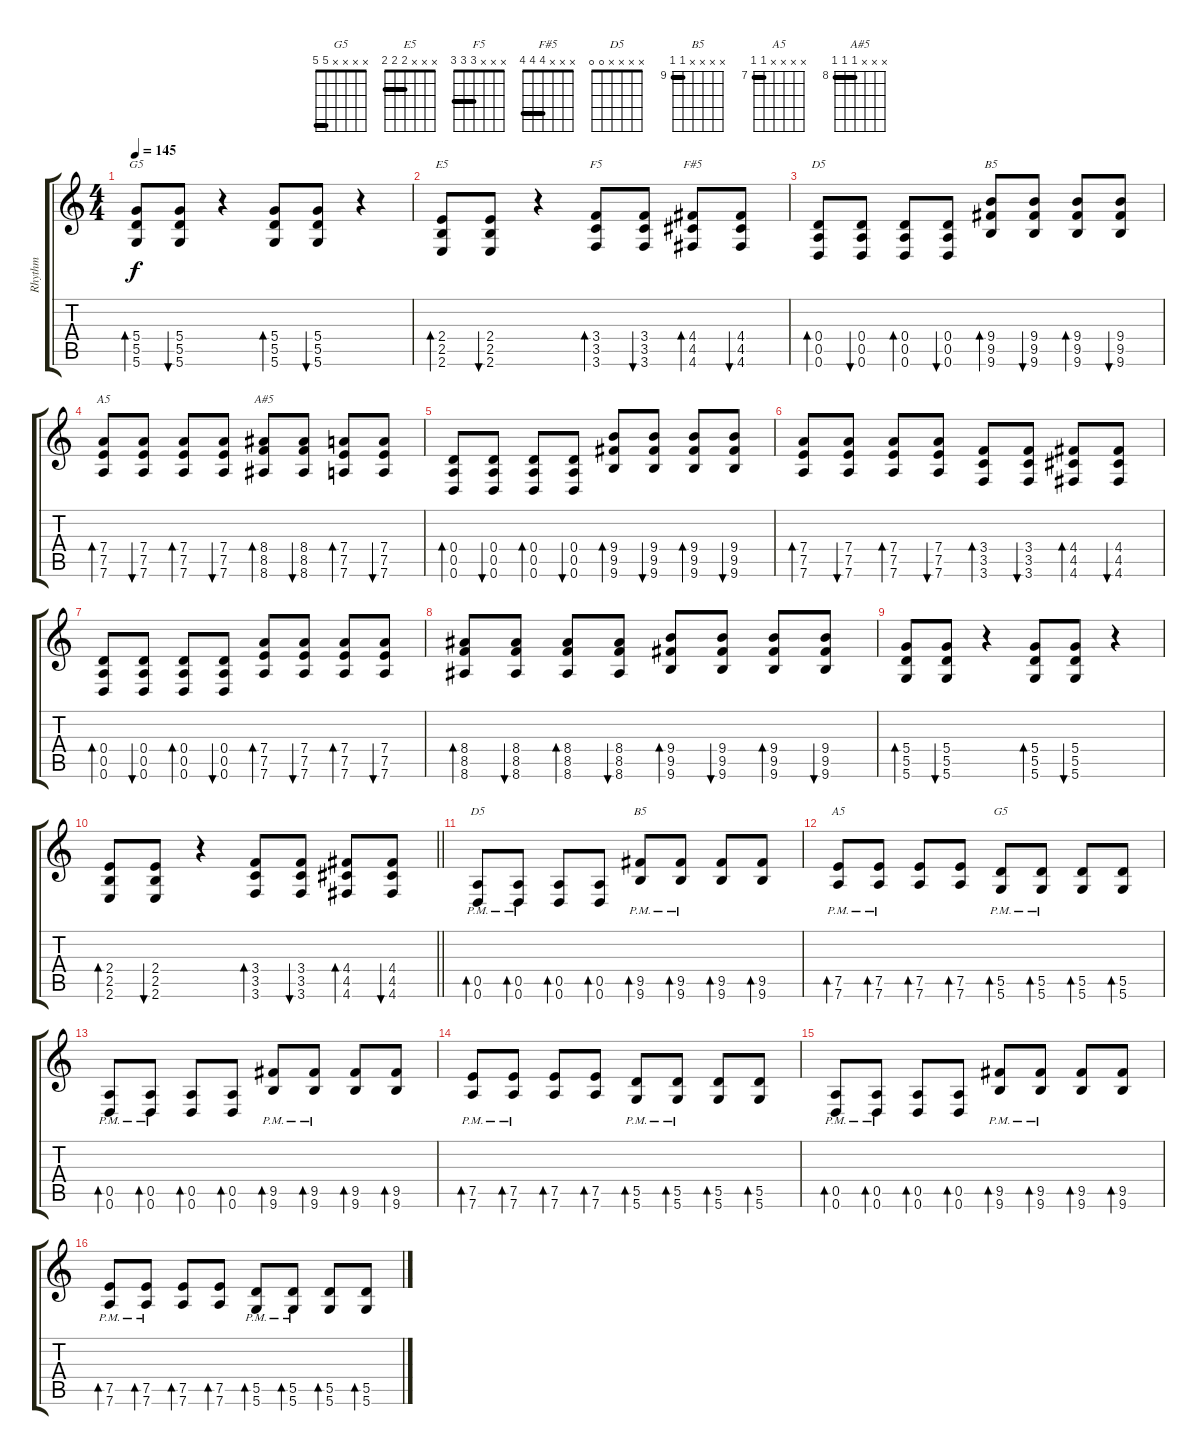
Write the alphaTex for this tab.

\track ("Rhythm " "Rhythm ") {instrument distortionguitar}
\staff {score tabs}
\tuning (E4 B3 G3 D3 A2 D2) {hide}
\chord ("G5" x x x 5 5 5) {barre 5}
\chord ("E5" x x x 2 2 2) {barre 2}
\chord ("F5" x x x 3 3 3) {barre 3}
\chord ("F#5" x x x 4 4 4) {barre 4}
\chord ("D5" x x x 0 0 0)
\chord ("B5" x x x 9 9 9) {firstfret 9 barre 9}
\chord ("A5" x x x 7 7 7) {firstfret 7 barre 7}
\chord ("A#5" x x x 8 8 8) {firstfret 8 barre 8}
\chord ("D5" x x x x 0 0)
\chord ("B5" x x x x 9 9) {firstfret 9 barre 9}
\chord ("A5" x x x x 7 7) {firstfret 7 barre 7}
\chord ("G5" x x x x 5 5) {barre 5}
\ts (4 4)
\tempo 145
\clef g2
\ks c
(5.4 5.5 5.6).8{bd 30 ch "G5" dy f instrument distortionguitar} (5.4 5.5 5.6).8{bu 30} r.4 (5.4 5.5 5.6).8{bd 30} (5.4 5.5 5.6).8{bu 30} r.4 |
(2.4 2.5 2.6).8{bd 30 ch "E5"} (2.4 2.5 2.6).8{bu 30} r.4 (3.4 3.5 3.6).8{bd 30 ch "F5"} (3.4 3.5 3.6).8{bu 30} (4.4 4.5 4.6).8{bd 30 ch "F#5"} (4.4 4.5 4.6).8{bu 30} |
(0.4 0.5 0.6).8{bd 30 ch "D5"} (0.4 0.5 0.6).8{bu 30} (0.4 0.5 0.6).8{bd 30} (0.4 0.5 0.6).8{bu 30} (9.4 9.5 9.6).8{bd 30 ch "B5"} (9.4 9.5 9.6).8{bu 30} (9.4 9.5 9.6).8{bd 30} (9.4 9.5 9.6).8{bu 30} |
(7.4 7.5 7.6).8{bd 30 ch "A5"} (7.4 7.5 7.6).8{bu 30} (7.4 7.5 7.6).8{bd 30} (7.4 7.5 7.6).8{bu 30} (8.4 8.5 8.6).8{bd 30 ch "A#5"} (8.4 8.5 8.6).8{bu 30} (7.4 7.5 7.6).8{bd 30} (7.4 7.5 7.6).8{bu 30} |
(0.4 0.5 0.6).8{bd 30} (0.4 0.5 0.6).8{bu 30} (0.4 0.5 0.6).8{bd 30} (0.4 0.5 0.6).8{bu 30} (9.4 9.5 9.6).8{bd 30} (9.4 9.5 9.6).8{bu 30} (9.4 9.5 9.6).8{bd 30} (9.4 9.5 9.6).8{bu 30} |
(7.4 7.5 7.6).8{bd 30} (7.4 7.5 7.6).8{bu 30} (7.4 7.5 7.6).8{bd 30} (7.4 7.5 7.6).8{bu 30} (3.4 3.5 3.6).8{bd 30} (3.4 3.5 3.6).8{bu 30} (4.4 4.5 4.6).8{bd 30} (4.4 4.5 4.6).8{bu 30} |
(0.4 0.5 0.6).8{bd 30} (0.4 0.5 0.6).8{bu 30} (0.4 0.5 0.6).8{bd 30} (0.4 0.5 0.6).8{bu 30} (7.4 7.5 7.6).8{bd 30} (7.4 7.5 7.6).8{bu 30} (7.4 7.5 7.6).8{bd 30} (7.4 7.5 7.6).8{bu 30} |
(8.4 8.5 8.6).8{bd 30} (8.4 8.5 8.6).8{bu 30} (8.4 8.5 8.6).8{bd 30} (8.4 8.5 8.6).8{bu 30} (9.4 9.5 9.6).8{bd 30} (9.4 9.5 9.6).8{bu 30} (9.4 9.5 9.6).8{bd 30} (9.4 9.5 9.6).8{bu 30} |
(5.4 5.5 5.6).8{bd 30} (5.4 5.5 5.6).8{bu 30} r.4 (5.4 5.5 5.6).8{bd 30} (5.4 5.5 5.6).8{bu 30} r.4 |
\barLineRight lightlight
(2.4 2.5 2.6).8{bd 30} (2.4 2.5 2.6).8{bu 30} r.4 (3.4 3.5 3.6).8{bd 30} (3.4 3.5 3.6).8{bu 30} (4.4 4.5 4.6).8{bd 30} (4.4 4.5 4.6).8{bu 30} |
(0.5{pm} 0.6{pm}).8{bd 30 ch "D5"} (0.5{pm} 0.6{pm}).8{bd 30} (0.5 0.6).8{bd 30} (0.5 0.6).8{bd 30} (9.5{pm} 9.6{pm}).8{bd 30 ch "B5"} (9.5{pm} 9.6{pm}).8{bd 30} (9.5 9.6).8{bd 30} (9.5 9.6).8{bd 30} |
(7.5{pm} 7.6{pm}).8{bd 30 ch "A5"} (7.5{pm} 7.6{pm}).8{bd 30} (7.5 7.6).8{bd 30} (7.5 7.6).8{bd 30} (5.5{pm} 5.6{pm}).8{bd 30 ch "G5"} (5.5{pm} 5.6{pm}).8{bd 30} (5.5 5.6).8{bd 30} (5.5 5.6).8{bd 30} |
(0.5{pm} 0.6{pm}).8{bd 30} (0.5{pm} 0.6{pm}).8{bd 30} (0.5 0.6).8{bd 30} (0.5 0.6).8{bd 30} (9.5{pm} 9.6{pm}).8{bd 30} (9.5{pm} 9.6{pm}).8{bd 30} (9.5 9.6).8{bd 30} (9.5 9.6).8{bd 30} |
(7.5{pm} 7.6{pm}).8{bd 30} (7.5{pm} 7.6{pm}).8{bd 30} (7.5 7.6).8{bd 30} (7.5 7.6).8{bd 30} (5.5{pm} 5.6{pm}).8{bd 30} (5.5{pm} 5.6{pm}).8{bd 30} (5.5 5.6).8{bd 30} (5.5 5.6).8{bd 30} |
(0.5{pm} 0.6{pm}).8{bd 30} (0.5{pm} 0.6{pm}).8{bd 30} (0.5 0.6).8{bd 30} (0.5 0.6).8{bd 30} (9.5{pm} 9.6{pm}).8{bd 30} (9.5{pm} 9.6{pm}).8{bd 30} (9.5 9.6).8{bd 30} (9.5 9.6).8{bd 30} |
(7.5{pm} 7.6{pm}).8{bd 30} (7.5{pm} 7.6{pm}).8{bd 30} (7.5 7.6).8{bd 30} (7.5 7.6).8{bd 30} (5.5{pm} 5.6{pm}).8{bd 30} (5.5{pm} 5.6{pm}).8{bd 30} (5.5 5.6).8{bd 30} (5.5 5.6).8{bd 30}
